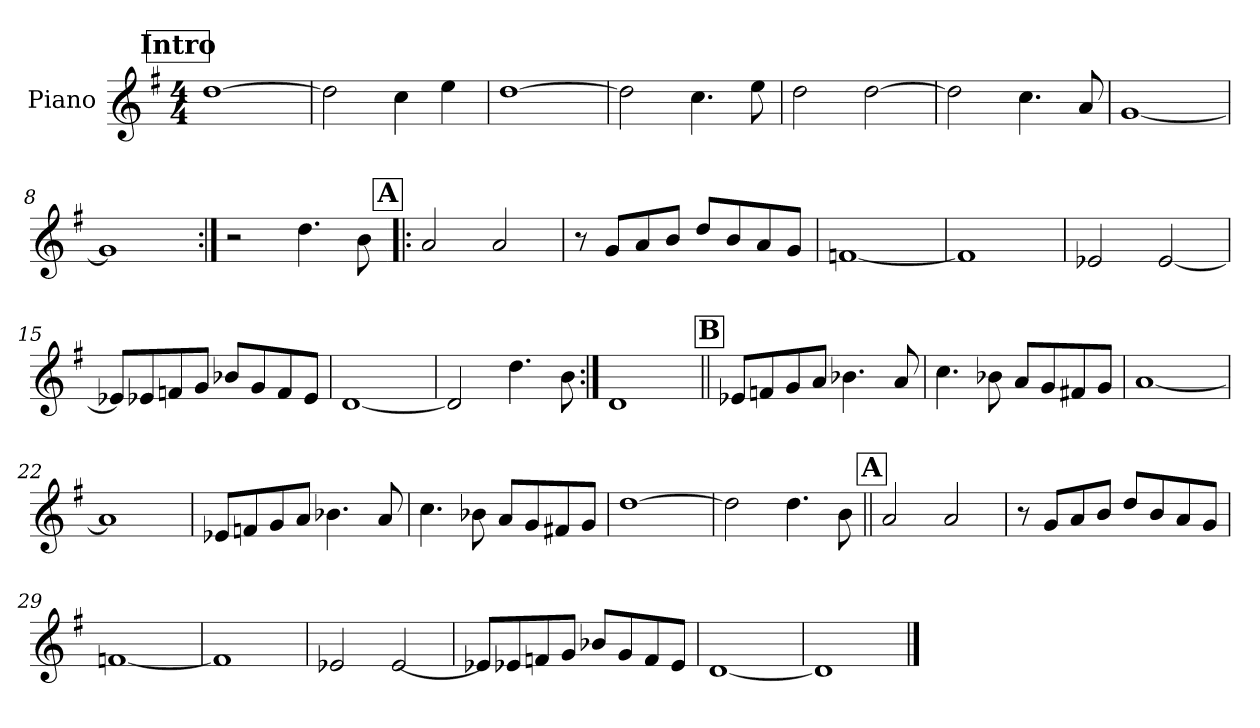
**kern
*part1
*staff1
*I"Piano
*I'Pno
*k[f#]
*G:
*M4/4
!!LO:REH:place=s1:a:t=Intro
=1
[1dd
=2
2dd\]
4cc\
4ee\
=3
[1dd
=4
2dd\]
4.cc\
8ee\
!!LO:LB:g=z
=5
2dd\
[2dd\
=6
2dd\]
4.cc\
8a/
=7
[1g
=8
1g]
=9:|!
2r
4.dd\
8b\
!!LO:LB:g=z
!!LO:REH:place=s1:a:t=A
=10!|:
2a/
2a/
=11
8r
8g/L
8a/
8b/J
8dd/L
8b/
8a/
8g/J
=12
[1fn
=13
1fn]
!!LO:LB:g=z
=14
2e-X/
[2e-/
=15
8e-X/L]
8e-X/
8fn/
8g/J
8b-X/L
8g/
8f/
8e-/J
=16
[1d
=17
2d/]
4.dd\
8b\
=18:|!
1d
!!LO:LB:g=z
!!LO:REH:place=s1:a:t=B
=19||
8e-X/L
8fn/
8g/
8a/J
4.b-X\
8a/
=20
4.cc\
8b-X\
8a/L
8g/
8f#X/
8g/J
=21
[1a
=22
1a]
!!LO:LB:g=z
=23
8e-X/L
8fn/
8g/
8a/J
4.b-X\
8a/
=24
4.cc\
8b-X\
8a/L
8g/
8f#X/
8g/J
=25
[1dd
=26
2dd\]
4.dd\
8b\
!!LO:LB:g=z
!!LO:REH:place=s1:a:t=A
=27||
2a/
2a/
=28
8r
8g/L
8a/
8b/J
8dd/L
8b/
8a/
8g/J
=29
[1fn
=30
1fn]
!!LO:LB:g=z
=31
2e-X/
[2e-/
=32
8e-X/L]
8e-X/
8fn/
8g/J
8b-X/L
8g/
8f/
8e-/J
=33
[1d
=34
1d]
==
*-
